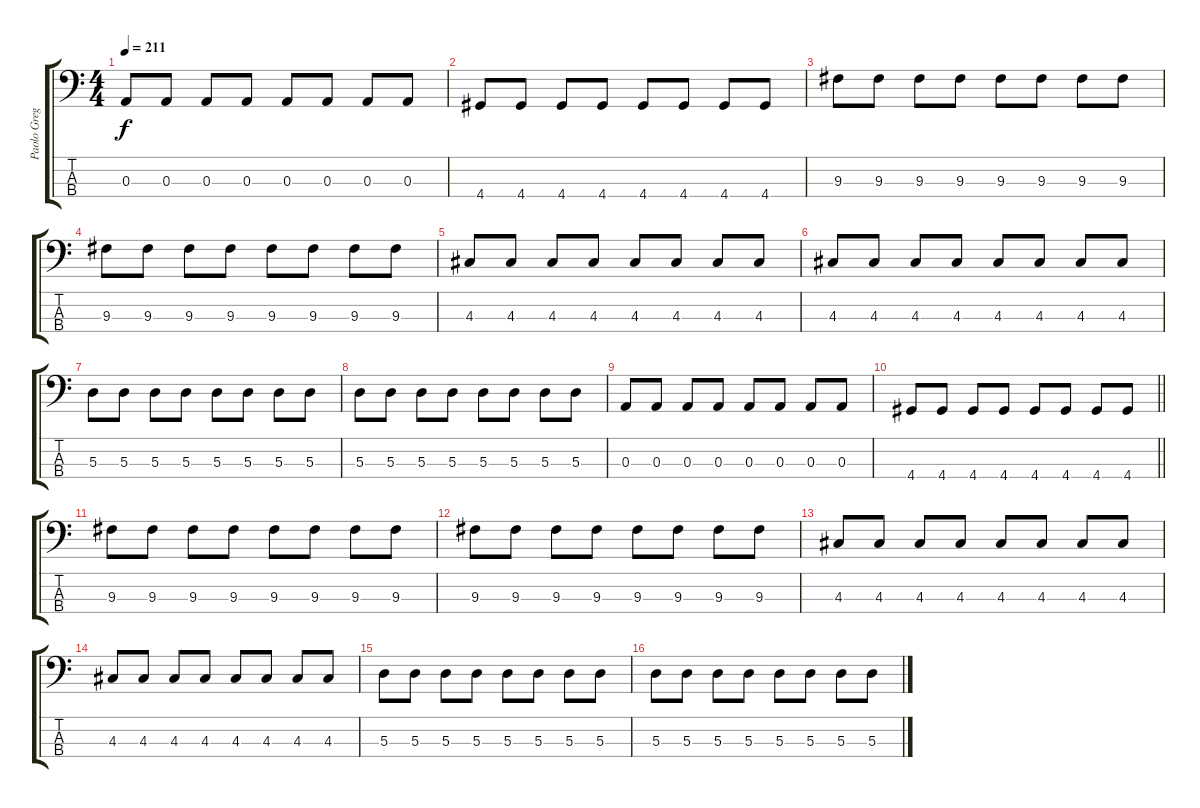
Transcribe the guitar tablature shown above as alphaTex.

\track ("Paolo Gregoletto" "Paolo Greg") {instrument electricbassfinger}
\staff {score tabs}
\tuning (G2 D2 A1 E1) {hide}
\ts (4 4)
\tempo 211
\clef f4
\ks c
0.3.8{dy f} 0.3.8 0.3.8 0.3.8 0.3.8 0.3.8 0.3.8 0.3.8 |
4.4.8 4.4.8 4.4.8 4.4.8 4.4.8 4.4.8 4.4.8 4.4.8 |
9.3.8 9.3.8 9.3.8 9.3.8 9.3.8 9.3.8 9.3.8 9.3.8 |
9.3.8 9.3.8 9.3.8 9.3.8 9.3.8 9.3.8 9.3.8 9.3.8 |
4.3.8 4.3.8 4.3.8 4.3.8 4.3.8 4.3.8 4.3.8 4.3.8 |
4.3.8 4.3.8 4.3.8 4.3.8 4.3.8 4.3.8 4.3.8 4.3.8 |
5.3.8 5.3.8 5.3.8 5.3.8 5.3.8 5.3.8 5.3.8 5.3.8 |
5.3.8 5.3.8 5.3.8 5.3.8 5.3.8 5.3.8 5.3.8 5.3.8 |
0.3.8 0.3.8 0.3.8 0.3.8 0.3.8 0.3.8 0.3.8 0.3.8 |
\barLineRight lightlight
4.4.8 4.4.8 4.4.8 4.4.8 4.4.8 4.4.8 4.4.8 4.4.8 |
9.3.8 9.3.8 9.3.8 9.3.8 9.3.8 9.3.8 9.3.8 9.3.8 |
9.3.8 9.3.8 9.3.8 9.3.8 9.3.8 9.3.8 9.3.8 9.3.8 |
4.3.8 4.3.8 4.3.8 4.3.8 4.3.8 4.3.8 4.3.8 4.3.8 |
4.3.8 4.3.8 4.3.8 4.3.8 4.3.8 4.3.8 4.3.8 4.3.8 |
5.3.8 5.3.8 5.3.8 5.3.8 5.3.8 5.3.8 5.3.8 5.3.8 |
5.3.8 5.3.8 5.3.8 5.3.8 5.3.8 5.3.8 5.3.8 5.3.8
